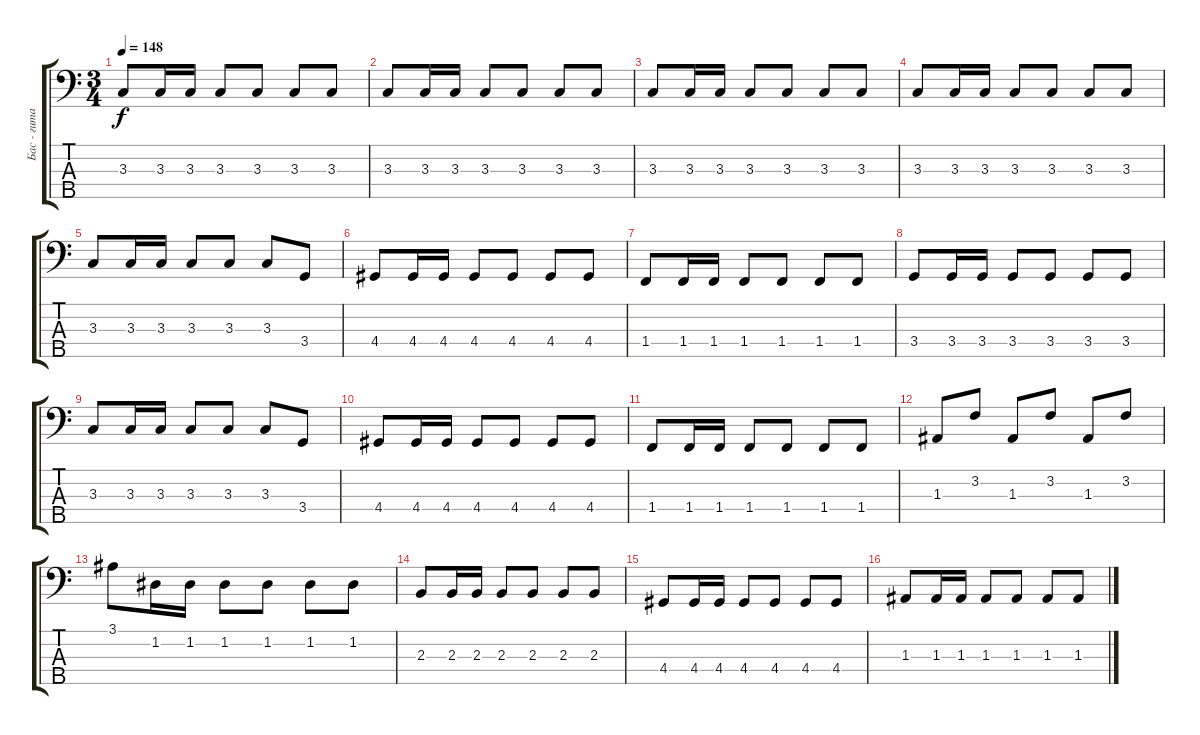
\track ("Бас - гитара" "Бас - гита") {instrument electricbassfinger}
\staff {score tabs}
\tuning (G2 D2 A1 E1 B0) {hide}
\ts (3 4)
\tempo 148
\clef f4
\ks c
3.3.8{dy f} 3.3.16 3.3.16 3.3.8 3.3.8 3.3.8 3.3.8 |
3.3.8 3.3.16 3.3.16 3.3.8 3.3.8 3.3.8 3.3.8 |
3.3.8 3.3.16 3.3.16 3.3.8 3.3.8 3.3.8 3.3.8 |
3.3.8 3.3.16 3.3.16 3.3.8 3.3.8 3.3.8 3.3.8 |
3.3.8 3.3.16 3.3.16 3.3.8 3.3.8 3.3.8 3.4.8 |
4.4.8 4.4.16 4.4.16 4.4.8 4.4.8 4.4.8 4.4.8 |
1.4.8 1.4.16 1.4.16 1.4.8 1.4.8 1.4.8 1.4.8 |
3.4.8 3.4.16 3.4.16 3.4.8 3.4.8 3.4.8 3.4.8 |
3.3.8 3.3.16 3.3.16 3.3.8 3.3.8 3.3.8 3.4.8 |
4.4.8 4.4.16 4.4.16 4.4.8 4.4.8 4.4.8 4.4.8 |
1.4.8 1.4.16 1.4.16 1.4.8 1.4.8 1.4.8 1.4.8 |
1.3.8 3.2.8 1.3.8 3.2.8 1.3.8 3.2.8 |
3.1.8 1.2.16 1.2.16 1.2.8 1.2.8 1.2.8 1.2.8 |
2.3.8 2.3.16 2.3.16 2.3.8 2.3.8 2.3.8 2.3.8 |
4.4.8 4.4.16 4.4.16 4.4.8 4.4.8 4.4.8 4.4.8 |
1.3.8 1.3.16 1.3.16 1.3.8 1.3.8 1.3.8 1.3.8
